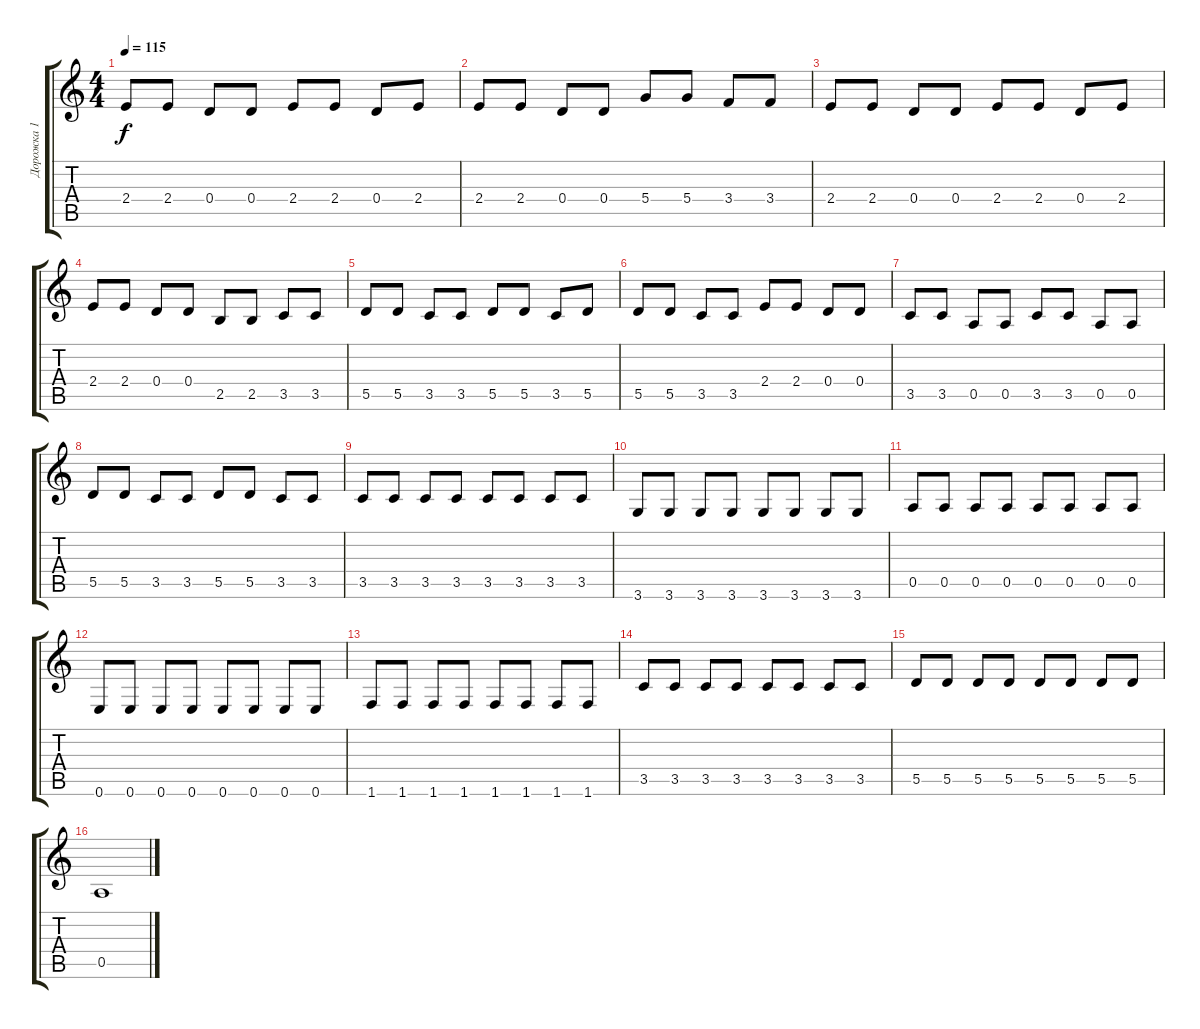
\track ("Дорожка 1" "Дорожка 1") {instrument electricguitarmuted}
\staff {score tabs}
\tuning (E4 B3 G3 D3 A2 E2) {hide}
\ts (4 4)
\tempo 115
\clef g2
\ks c
2.4.8{dy f} 2.4.8 0.4.8 0.4.8 2.4.8 2.4.8 0.4.8 2.4.8 |
2.4.8 2.4.8 0.4.8 0.4.8 5.4.8 5.4.8 3.4.8 3.4.8 |
2.4.8 2.4.8 0.4.8 0.4.8 2.4.8 2.4.8 0.4.8 2.4.8 |
2.4.8 2.4.8 0.4.8 0.4.8 2.5.8 2.5.8 3.5.8 3.5.8 |
5.5.8 5.5.8 3.5.8 3.5.8 5.5.8 5.5.8 3.5.8 5.5.8 |
5.5.8 5.5.8 3.5.8 3.5.8 2.4.8 2.4.8 0.4.8 0.4.8 |
3.5.8 3.5.8 0.5.8 0.5.8 3.5.8 3.5.8 0.5.8 0.5.8 |
5.5.8 5.5.8 3.5.8 3.5.8 5.5.8 5.5.8 3.5.8 3.5.8 |
3.5.8 3.5.8 3.5.8 3.5.8 3.5.8 3.5.8 3.5.8 3.5.8 |
3.6.8 3.6.8 3.6.8 3.6.8 3.6.8 3.6.8 3.6.8 3.6.8 |
0.5.8 0.5.8 0.5.8 0.5.8 0.5.8 0.5.8 0.5.8 0.5.8 |
0.6.8 0.6.8 0.6.8 0.6.8 0.6.8 0.6.8 0.6.8 0.6.8 |
1.6.8 1.6.8 1.6.8 1.6.8 1.6.8 1.6.8 1.6.8 1.6.8 |
3.5.8 3.5.8 3.5.8 3.5.8 3.5.8 3.5.8 3.5.8 3.5.8 |
5.5.8 5.5.8 5.5.8 5.5.8 5.5.8 5.5.8 5.5.8 5.5.8 |
0.5.1
